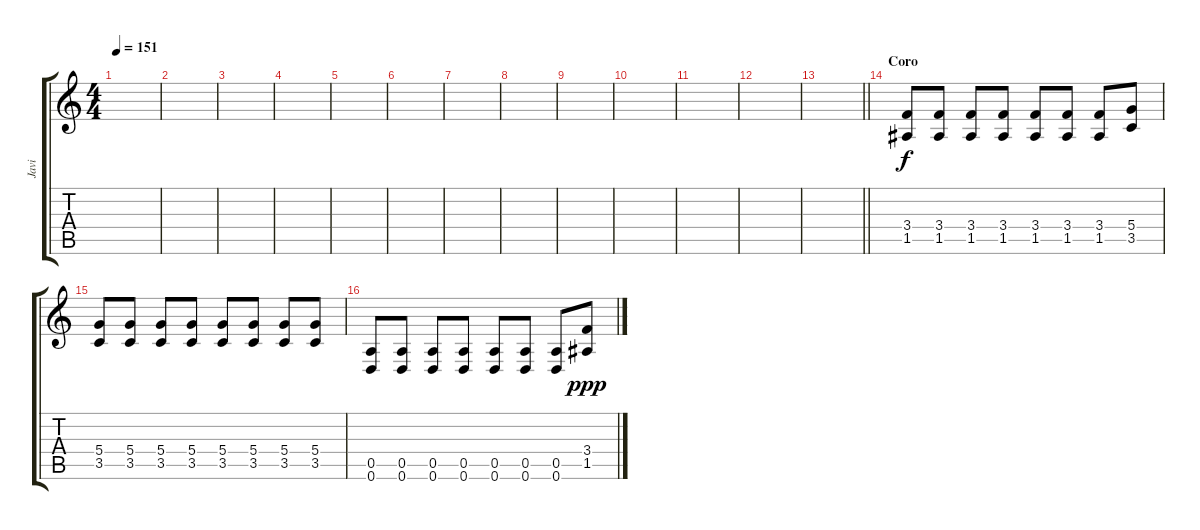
\track ("Javi" "Javi") {instrument overdrivenguitar}
\staff {score tabs}
\tuning (E4 B3 G3 D3 A2 D2) {hide}
\ts (4 4)
\tempo 151
\clef g2
\ks c
|
|
|
|
|
|
|
|
|
|
|
|
\barLineRight lightlight
|
\section ("" "Coro")
(3.4 1.5).8 (3.4 1.5).8 (3.4 1.5).8 (3.4 1.5).8 (3.4 1.5).8 (3.4 1.5).8 (3.4 1.5).8 (5.4 3.5).8 |
(5.4 3.5).8 (5.4 3.5).8 (5.4 3.5).8 (5.4 3.5).8 (5.4 3.5).8 (5.4 3.5).8 (5.4 3.5).8 (5.4 3.5).8 |
(0.5 0.6).8 (0.5 0.6).8 (0.5 0.6).8 (0.5 0.6).8 (0.5 0.6).8 (0.5 0.6).8 (0.5 0.6).8 (3.4 1.5).8{dy ppp}
